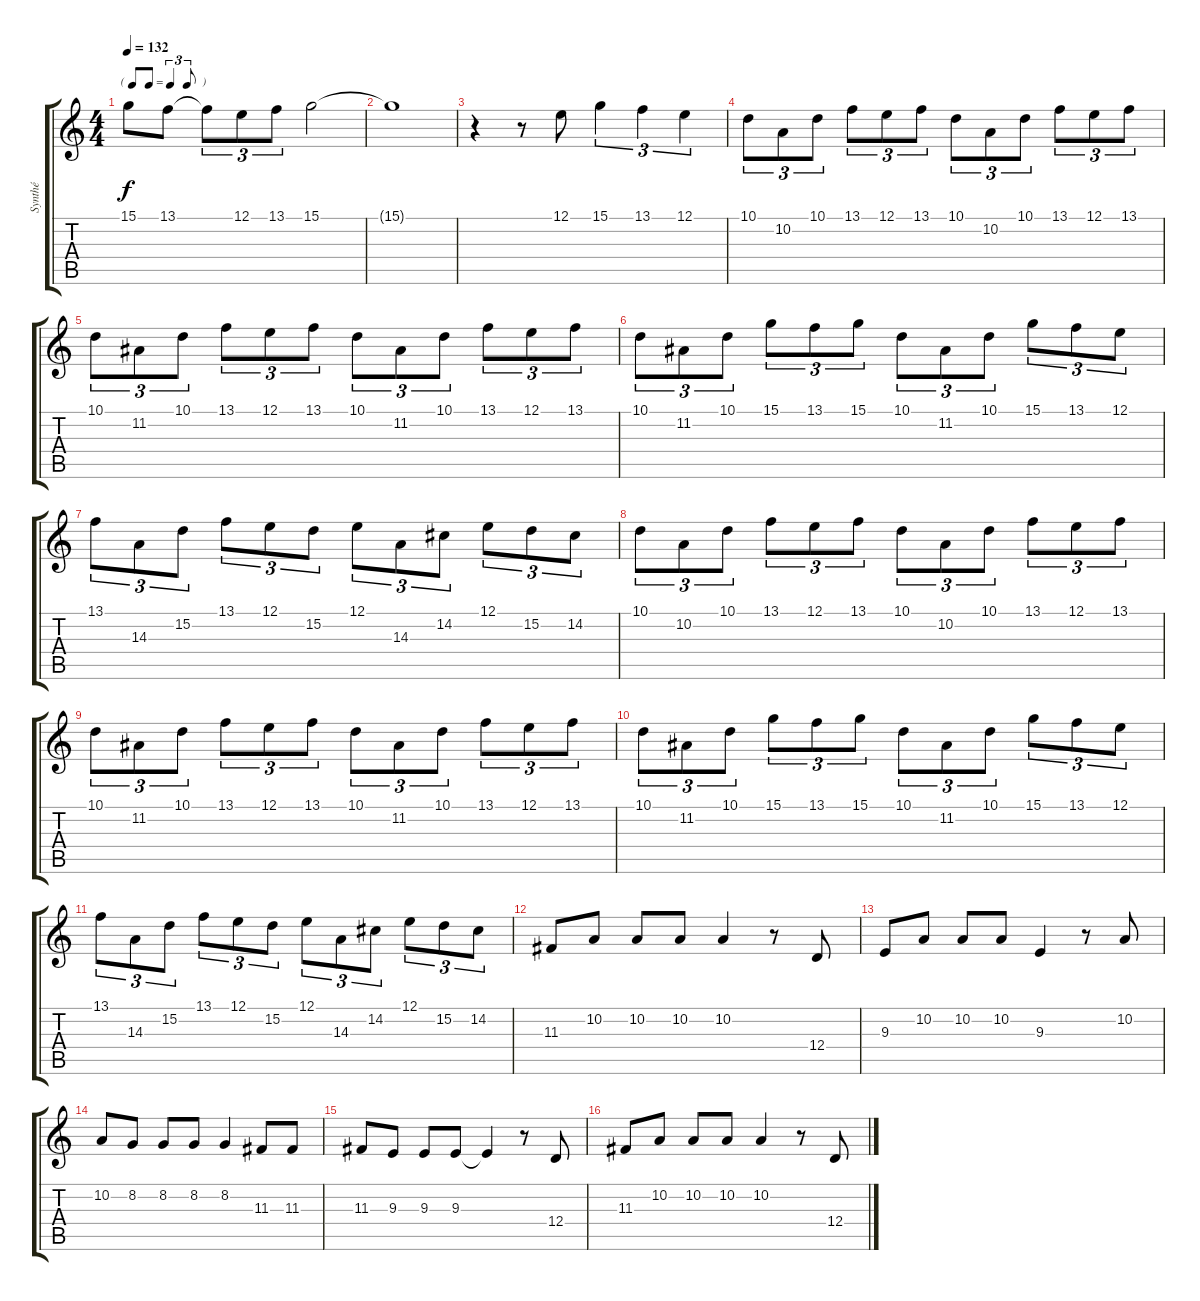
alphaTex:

\track ("Synthé" "Synthé") {instrument stringensemble1}
\staff {score tabs}
\tuning (E4 B3 G3 D3 A2 E2) {hide}
\ts (4 4)
\tf triplet8th
\tempo 132
\clef g2
\ks c
15.1.8{dy f} 13.1.8 13.1{t}.8{tu (3 2)} 12.1.8{tu (3 2)} 13.1.8{tu (3 2)} 15.1.2 |
15.1{t}.1 |
r.4 r.8 12.1.8 15.1.4{tu (3 2)} 13.1.4{tu (3 2)} 12.1.4{tu (3 2)} |
10.1.8{tu (3 2)} 10.2.8{tu (3 2)} 10.1.8{tu (3 2)} 13.1.8{tu (3 2)} 12.1.8{tu (3 2)} 13.1.8{tu (3 2)} 10.1.8{tu (3 2)} 10.2.8{tu (3 2)} 10.1.8{tu (3 2)} 13.1.8{tu (3 2)} 12.1.8{tu (3 2)} 13.1.8{tu (3 2)} |
10.1.8{tu (3 2)} 11.2.8{tu (3 2)} 10.1.8{tu (3 2)} 13.1.8{tu (3 2)} 12.1.8{tu (3 2)} 13.1.8{tu (3 2)} 10.1.8{tu (3 2)} 11.2.8{tu (3 2)} 10.1.8{tu (3 2)} 13.1.8{tu (3 2)} 12.1.8{tu (3 2)} 13.1.8{tu (3 2)} |
10.1.8{tu (3 2)} 11.2.8{tu (3 2)} 10.1.8{tu (3 2)} 15.1.8{tu (3 2)} 13.1.8{tu (3 2)} 15.1.8{tu (3 2)} 10.1.8{tu (3 2)} 11.2.8{tu (3 2)} 10.1.8{tu (3 2)} 15.1.8{tu (3 2)} 13.1.8{tu (3 2)} 12.1.8{tu (3 2)} |
13.1.8{tu (3 2)} 14.3.8{tu (3 2)} 15.2.8{tu (3 2)} 13.1.8{tu (3 2)} 12.1.8{tu (3 2)} 15.2.8{tu (3 2)} 12.1.8{tu (3 2)} 14.3.8{tu (3 2)} 14.2.8{tu (3 2)} 12.1.8{tu (3 2)} 15.2.8{tu (3 2)} 14.2.8{tu (3 2)} |
10.1.8{tu (3 2)} 10.2.8{tu (3 2)} 10.1.8{tu (3 2)} 13.1.8{tu (3 2)} 12.1.8{tu (3 2)} 13.1.8{tu (3 2)} 10.1.8{tu (3 2)} 10.2.8{tu (3 2)} 10.1.8{tu (3 2)} 13.1.8{tu (3 2)} 12.1.8{tu (3 2)} 13.1.8{tu (3 2)} |
10.1.8{tu (3 2)} 11.2.8{tu (3 2)} 10.1.8{tu (3 2)} 13.1.8{tu (3 2)} 12.1.8{tu (3 2)} 13.1.8{tu (3 2)} 10.1.8{tu (3 2)} 11.2.8{tu (3 2)} 10.1.8{tu (3 2)} 13.1.8{tu (3 2)} 12.1.8{tu (3 2)} 13.1.8{tu (3 2)} |
10.1.8{tu (3 2)} 11.2.8{tu (3 2)} 10.1.8{tu (3 2)} 15.1.8{tu (3 2)} 13.1.8{tu (3 2)} 15.1.8{tu (3 2)} 10.1.8{tu (3 2)} 11.2.8{tu (3 2)} 10.1.8{tu (3 2)} 15.1.8{tu (3 2)} 13.1.8{tu (3 2)} 12.1.8{tu (3 2)} |
13.1.8{tu (3 2)} 14.3.8{tu (3 2)} 15.2.8{tu (3 2)} 13.1.8{tu (3 2)} 12.1.8{tu (3 2)} 15.2.8{tu (3 2)} 12.1.8{tu (3 2)} 14.3.8{tu (3 2)} 14.2.8{tu (3 2)} 12.1.8{tu (3 2)} 15.2.8{tu (3 2)} 14.2.8{tu (3 2)} |
11.3.8 10.2.8 10.2.8 10.2.8 10.2.4 r.8 12.4.8 |
9.3.8 10.2.8 10.2.8 10.2.8 9.3.4 r.8 10.2.8 |
10.2.8 8.2.8 8.2.8 8.2.8 8.2.4 11.3.8 11.3.8 |
11.3.8 9.3.8 9.3.8 9.3.8 9.3{t}.4 r.8 12.4.8 |
11.3.8 10.2.8 10.2.8 10.2.8 10.2.4 r.8 12.4.8
